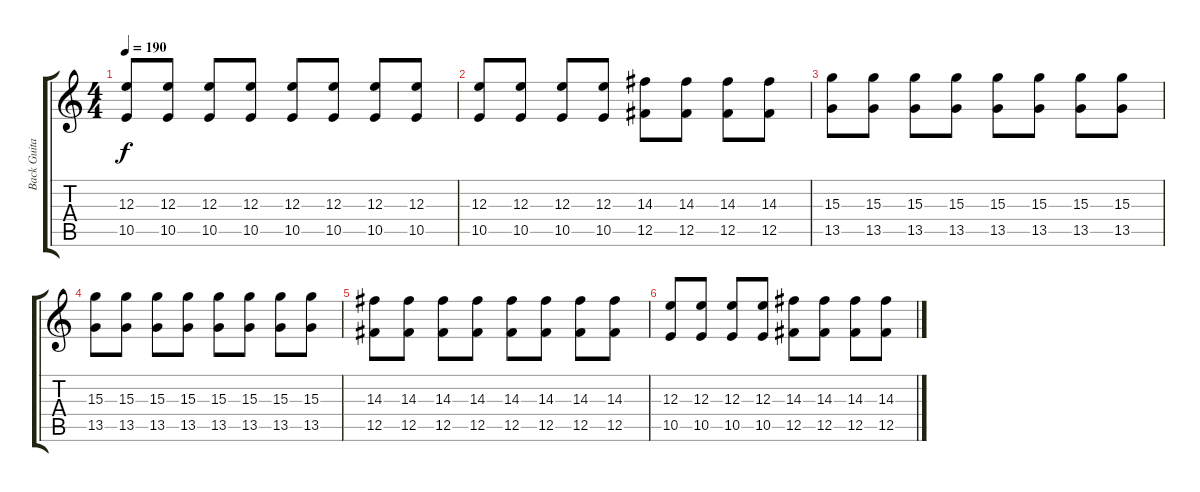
\track ("Back Guitar" "Back Guita") {instrument distortionguitar}
\staff {score tabs}
\tuning (Db4 Ab3 E3 B2 Gb2 B1) {hide}
\ts (4 4)
\tempo 190
\clef g2
\ks c
(12.3 10.5).8{dy f} (12.3 10.5).8 (12.3 10.5).8 (12.3 10.5).8 (12.3 10.5).8 (12.3 10.5).8 (12.3 10.5).8 (12.3 10.5).8 |
(12.3 10.5).8 (12.3 10.5).8 (12.3 10.5).8 (12.3 10.5).8 (14.3 12.5).8 (14.3 12.5).8 (14.3 12.5).8 (14.3 12.5).8 |
(15.3 13.5).8 (15.3 13.5).8 (15.3 13.5).8 (15.3 13.5).8 (15.3 13.5).8 (15.3 13.5).8 (15.3 13.5).8 (15.3 13.5).8 |
(15.3 13.5).8 (15.3 13.5).8 (15.3 13.5).8 (15.3 13.5).8 (15.3 13.5).8 (15.3 13.5).8 (15.3 13.5).8 (15.3 13.5).8 |
(14.3 12.5).8 (14.3 12.5).8 (14.3 12.5).8 (14.3 12.5).8 (14.3 12.5).8 (14.3 12.5).8 (14.3 12.5).8 (14.3 12.5).8 |
(12.3 10.5).8 (12.3 10.5).8 (12.3 10.5).8 (12.3 10.5).8 (14.3 12.5).8 (14.3 12.5).8 (14.3 12.5).8 (14.3 12.5).8
